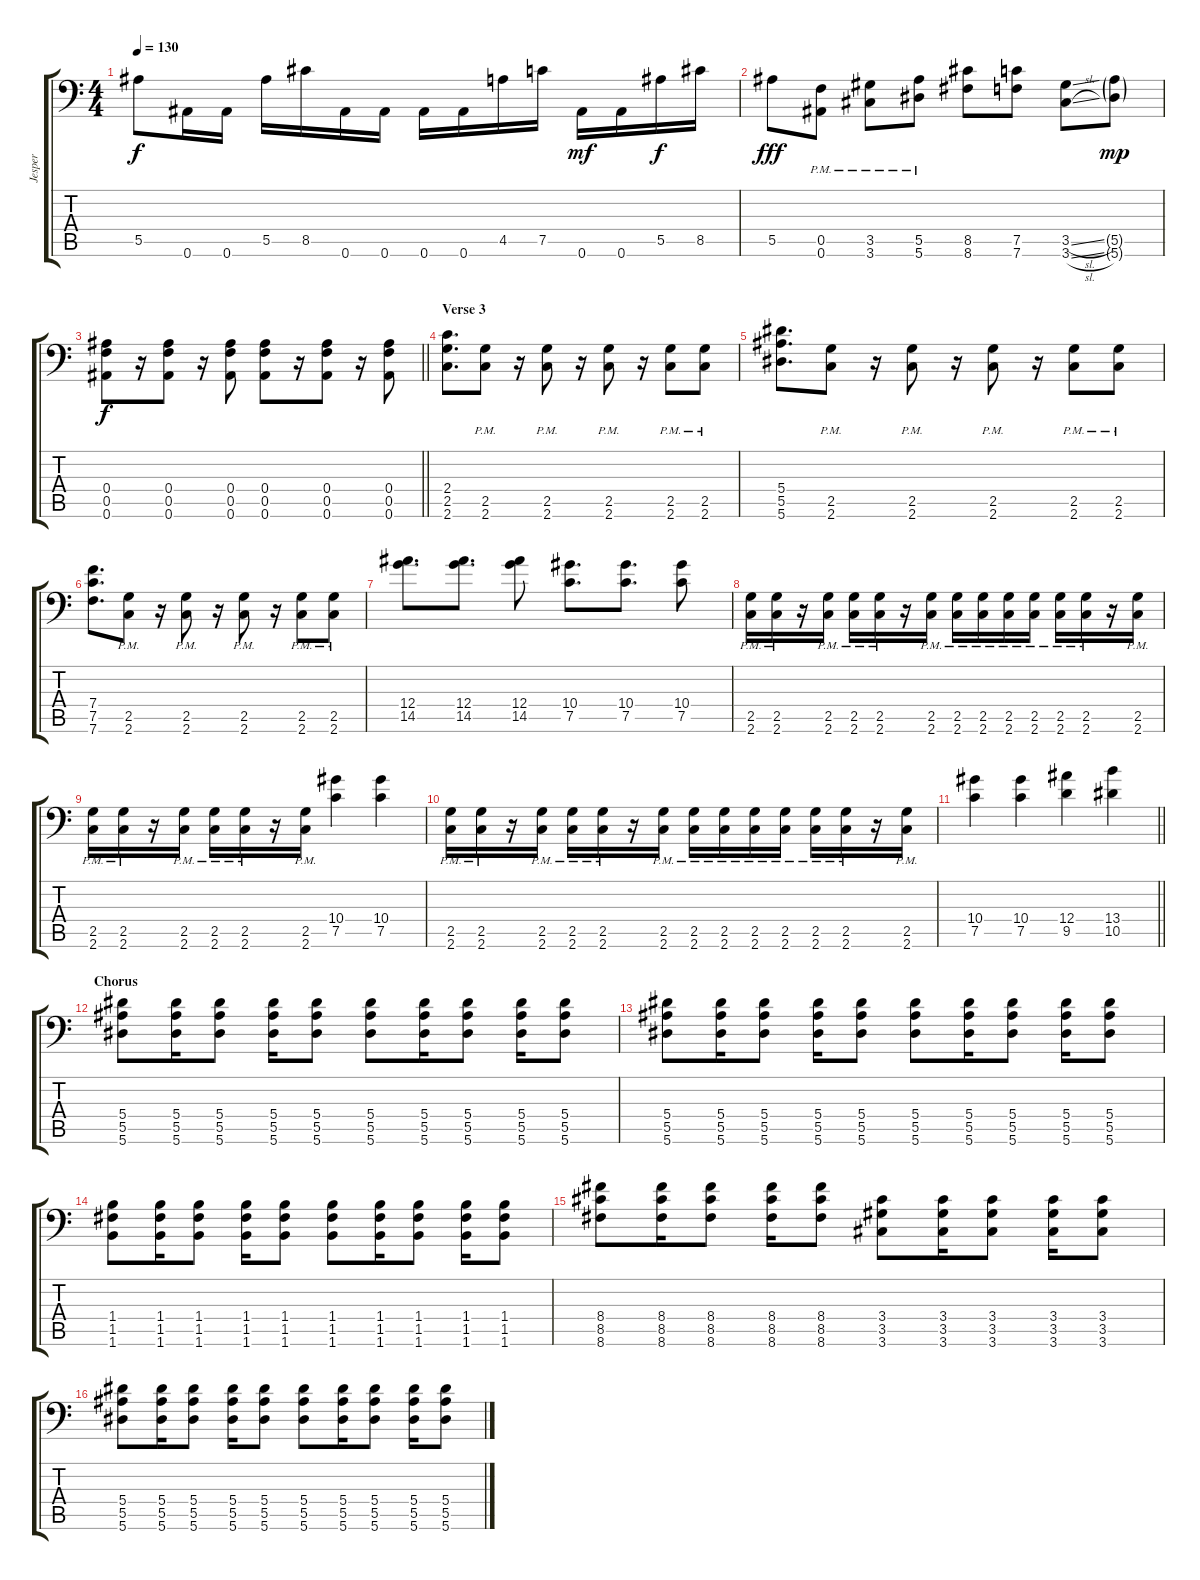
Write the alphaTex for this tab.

\track ("Jesper" "Jesper") {instrument distortionguitar}
\staff {score tabs}
\tuning (C4 G3 Eb3 Bb2 F2 Bb1) {hide}
\ts (4 4)
\tempo 130
\clef f4
\ks c
5.5.8{dy f} 0.6.16 0.6.16 5.5.16 8.5.16 0.6.16 0.6.16 0.6.16 0.6.16 4.5.16 7.5.16 0.6.16{dy mf} 0.6.16 5.5.16{dy f} 8.5.16 |
5.5.8{dy fff} (0.5{pm} 0.6{pm}).8 (3.5{pm} 3.6{pm}).8 (5.5{pm} 5.6{pm}).8 (8.5 8.6).8 (7.5 7.6).8 (3.5{sl} 3.6{sl}).8 (5.5{g} 5.6{g}).8{dy mp} |
\barLineRight lightlight
(0.4 0.5 0.6).8{dy f} r.16 (0.4 0.5 0.6).8 r.16 (0.4 0.5 0.6).8 (0.4 0.5 0.6).8 r.16 (0.4 0.5 0.6).8 r.16 (0.4 0.5 0.6).8 |
\section ("" "Verse 3")
(2.4 2.5 2.6).8{d} (2.5{pm} 2.6{pm}).8 r.16 (2.5{pm} 2.6{pm}).8 r.16 (2.5{pm} 2.6{pm}).8 r.16 (2.5{pm} 2.6{pm}).8 (2.5{pm} 2.6{pm}).8 |
(5.4 5.5 5.6).8{d} (2.5{pm} 2.6{pm}).8 r.16 (2.5{pm} 2.6{pm}).8 r.16 (2.5{pm} 2.6{pm}).8 r.16 (2.5{pm} 2.6{pm}).8 (2.5{pm} 2.6{pm}).8 |
(7.4 7.5 7.6).8{d} (2.5{pm} 2.6{pm}).8 r.16 (2.5{pm} 2.6{pm}).8 r.16 (2.5{pm} 2.6{pm}).8 r.16 (2.5{pm} 2.6{pm}).8 (2.5{pm} 2.6{pm}).8 |
(12.4 14.5).8{d} (12.4 14.5).8{d} (12.4 14.5).8 (10.4 7.5).8{d} (10.4 7.5).8{d} (10.4 7.5).8 |
(2.5{pm} 2.6{pm}).16 (2.5{pm} 2.6{pm}).16 r.16 (2.5{pm} 2.6{pm}).16 (2.5{pm} 2.6{pm}).16 (2.5{pm} 2.6{pm}).16 r.16 (2.5{pm} 2.6{pm}).16 (2.5{pm} 2.6{pm}).16 (2.5{pm} 2.6{pm}).16 (2.5{pm} 2.6{pm}).16 (2.5{pm} 2.6{pm}).16 (2.5{pm} 2.6{pm}).16 (2.5{pm} 2.6{pm}).16 r.16 (2.5{pm} 2.6{pm}).16 |
(2.5{pm} 2.6{pm}).16 (2.5{pm} 2.6{pm}).16 r.16 (2.5{pm} 2.6{pm}).16 (2.5{pm} 2.6{pm}).16 (2.5{pm} 2.6{pm}).16 r.16 (2.5{pm} 2.6{pm}).16 (10.4 7.5).4 (10.4 7.5).4 |
(2.5{pm} 2.6{pm}).16 (2.5{pm} 2.6{pm}).16 r.16 (2.5{pm} 2.6{pm}).16 (2.5{pm} 2.6{pm}).16 (2.5{pm} 2.6{pm}).16 r.16 (2.5{pm} 2.6{pm}).16 (2.5{pm} 2.6{pm}).16 (2.5{pm} 2.6{pm}).16 (2.5{pm} 2.6).16 (2.5{pm} 2.6{pm}).16 (2.5{pm} 2.6{pm}).16 (2.5{pm} 2.6{pm}).16 r.16 (2.5{pm} 2.6{pm}).16 |
\barLineRight lightlight
(10.4 7.5).4 (10.4 7.5).4 (12.4 9.5).4 (13.4 10.5).4 |
\section ("" "Chorus")
(5.4 5.5 5.6).8 (5.4 5.5 5.6).16 (5.4 5.5 5.6).8 (5.4 5.5 5.6).16 (5.4 5.5 5.6).8 (5.4 5.5 5.6).8 (5.4 5.5 5.6).16 (5.4 5.5 5.6).8 (5.4 5.5 5.6).16 (5.4 5.5 5.6).8 |
(5.4 5.5 5.6).8 (5.4 5.5 5.6).16 (5.4 5.5 5.6).8 (5.4 5.5 5.6).16 (5.4 5.5 5.6).8 (5.4 5.5 5.6).8 (5.4 5.5 5.6).16 (5.4 5.5 5.6).8 (5.4 5.5 5.6).16 (5.4 5.5 5.6).8 |
(1.4 1.5 1.6).8 (1.4 1.5 1.6).16 (1.4 1.5 1.6).8 (1.4 1.5 1.6).16 (1.4 1.5 1.6).8 (1.4 1.5 1.6).8 (1.4 1.5 1.6).16 (1.4 1.5 1.6).8 (1.4 1.5 1.6).16 (1.4 1.5 1.6).8 |
(8.4 8.5 8.6).8 (8.4 8.5 8.6).16 (8.4 8.5 8.6).8 (8.4 8.5 8.6).16 (8.4 8.5 8.6).8 (3.4 3.5 3.6).8 (3.4 3.5 3.6).16 (3.4 3.5 3.6).8 (3.4 3.5 3.6).16 (3.4 3.5 3.6).8 |
(5.4 5.5 5.6).8 (5.4 5.5 5.6).16 (5.4 5.5 5.6).8 (5.4 5.5 5.6).16 (5.4 5.5 5.6).8 (5.4 5.5 5.6).8 (5.4 5.5 5.6).16 (5.4 5.5 5.6).8 (5.4 5.5 5.6).16 (5.4 5.5 5.6).8
